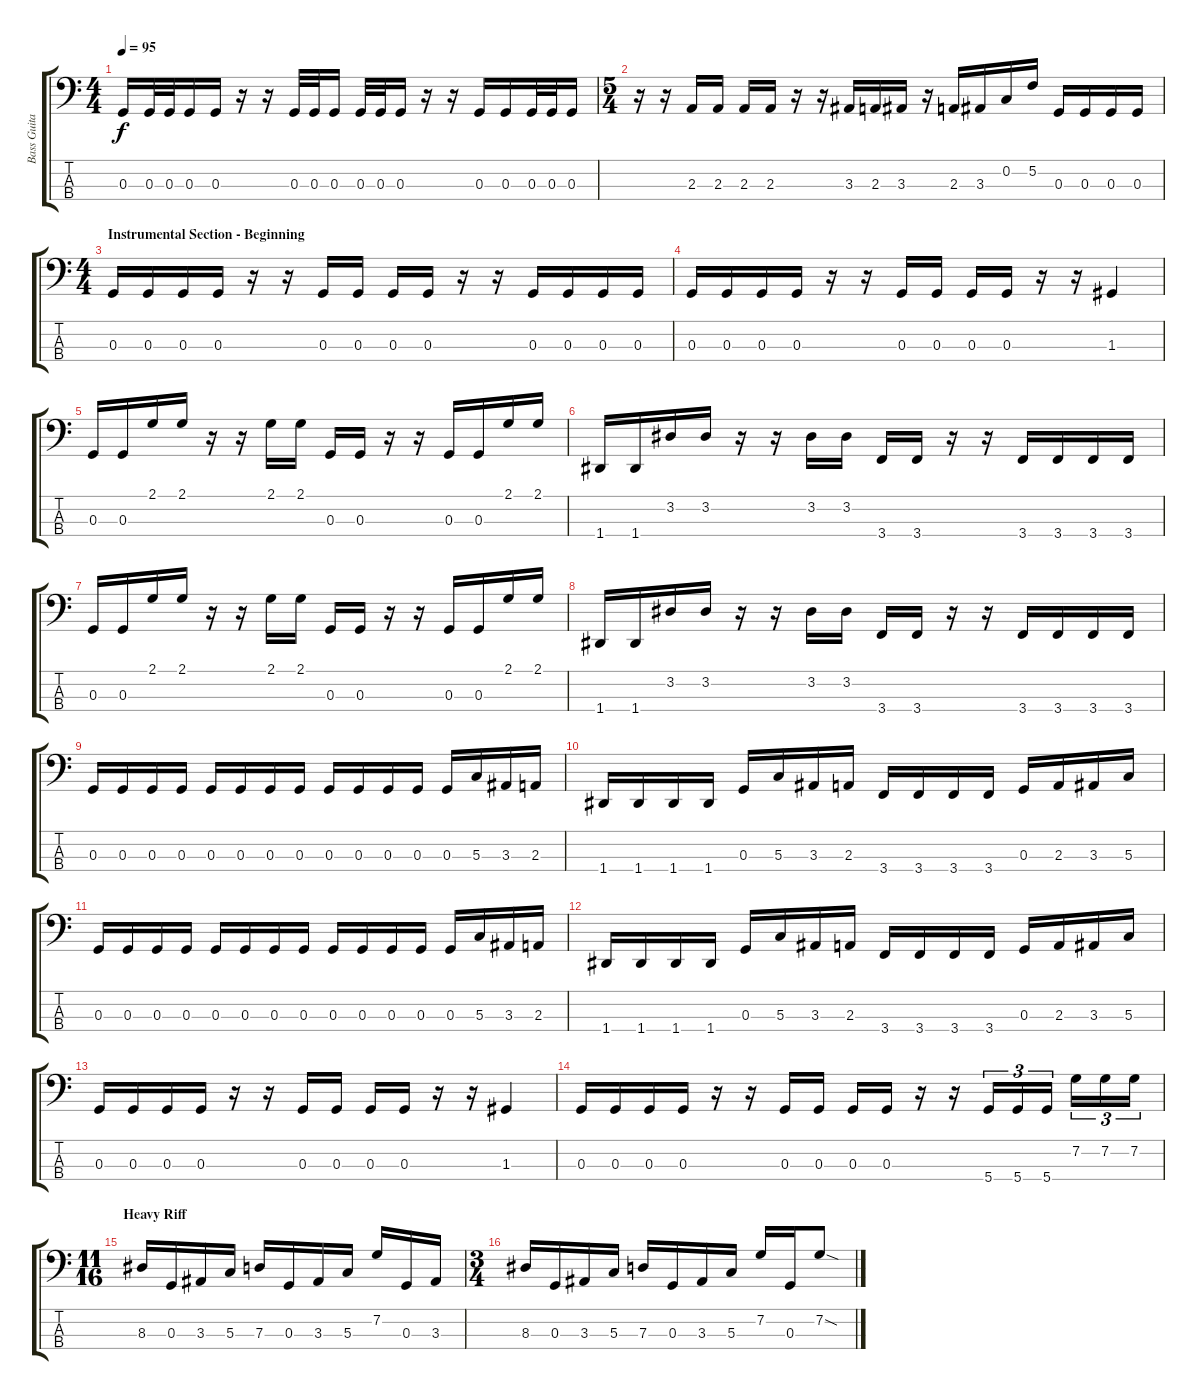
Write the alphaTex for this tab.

\track ("Bass Guitar" "Bass Guita") {instrument electricbassfinger}
\staff {score tabs}
\tuning (F2 C2 G1 D1) {hide}
\ts (4 4)
\tempo 95
\clef f4
\ks c
0.3.16{dy f} 0.3.32 0.3.32 0.3.16 0.3.16 r.16 r.16 0.3.32 0.3.32 0.3.16 0.3.32 0.3.32 0.3.16 r.16 r.16 0.3.16 0.3.16 0.3.32 0.3.32 0.3.16 |
\ts (5 4)
r.16 r.16 2.3.16 2.3.16 2.3.16 2.3.16 r.16 r.16 3.3.16 2.3.16 3.3.16 r.16 2.3.16 3.3.16 0.2.16 5.2.16 0.3.16 0.3.16 0.3.16 0.3.16 |
\ts (4 4)
\section ("" "Instrumental Section - Beginning")
0.3.16 0.3.16 0.3.16 0.3.16 r.16 r.16 0.3.16 0.3.16 0.3.16 0.3.16 r.16 r.16 0.3.16 0.3.16 0.3.16 0.3.16 |
0.3.16 0.3.16 0.3.16 0.3.16 r.16 r.16 0.3.16 0.3.16 0.3.16 0.3.16 r.16 r.16 1.3.4 |
0.3.16 0.3.16 2.1.16 2.1.16 r.16 r.16 2.1.16 2.1.16 0.3.16 0.3.16 r.16 r.16 0.3.16 0.3.16 2.1.16 2.1.16 |
1.4.16 1.4.16 3.2.16 3.2.16 r.16 r.16 3.2.16 3.2.16 3.4.16 3.4.16 r.16 r.16 3.4.16 3.4.16 3.4.16 3.4.16 |
0.3.16 0.3.16 2.1.16 2.1.16 r.16 r.16 2.1.16 2.1.16 0.3.16 0.3.16 r.16 r.16 0.3.16 0.3.16 2.1.16 2.1.16 |
1.4.16 1.4.16 3.2.16 3.2.16 r.16 r.16 3.2.16 3.2.16 3.4.16 3.4.16 r.16 r.16 3.4.16 3.4.16 3.4.16 3.4.16 |
0.3.16 0.3.16 0.3.16 0.3.16 0.3.16 0.3.16 0.3.16 0.3.16 0.3.16 0.3.16 0.3.16 0.3.16 0.3.16 5.3.16 3.3.16 2.3.16 |
1.4.16 1.4.16 1.4.16 1.4.16 0.3.16 5.3.16 3.3.16 2.3.16 3.4.16 3.4.16 3.4.16 3.4.16 0.3.16 2.3.16 3.3.16 5.3.16 |
0.3.16 0.3.16 0.3.16 0.3.16 0.3.16 0.3.16 0.3.16 0.3.16 0.3.16 0.3.16 0.3.16 0.3.16 0.3.16 5.3.16 3.3.16 2.3.16 |
1.4.16 1.4.16 1.4.16 1.4.16 0.3.16 5.3.16 3.3.16 2.3.16 3.4.16 3.4.16 3.4.16 3.4.16 0.3.16 2.3.16 3.3.16 5.3.16 |
0.3.16 0.3.16 0.3.16 0.3.16 r.16 r.16 0.3.16 0.3.16 0.3.16 0.3.16 r.16 r.16 1.3.4 |
0.3.16 0.3.16 0.3.16 0.3.16 r.16 r.16 0.3.16 0.3.16 0.3.16 0.3.16 r.16 r.16 5.4.16{tu (3 2)} 5.4.16{tu (3 2)} 5.4.16{tu (3 2)} 7.2.16{tu (3 2)} 7.2.16{tu (3 2)} 7.2.16{tu (3 2)} |
\ts (11 16)
\section ("" "Heavy Riff")
8.3.16 0.3.16 3.3.16 5.3.16 7.3.16 0.3.16 3.3.16 5.3.16 7.2.16 0.3.16 3.3.16 |
\ts (3 4)
8.3.16 0.3.16 3.3.16 5.3.16 7.3.16 0.3.16 3.3.16 5.3.16 7.2.16 0.3.16 7.2{sod}.8
